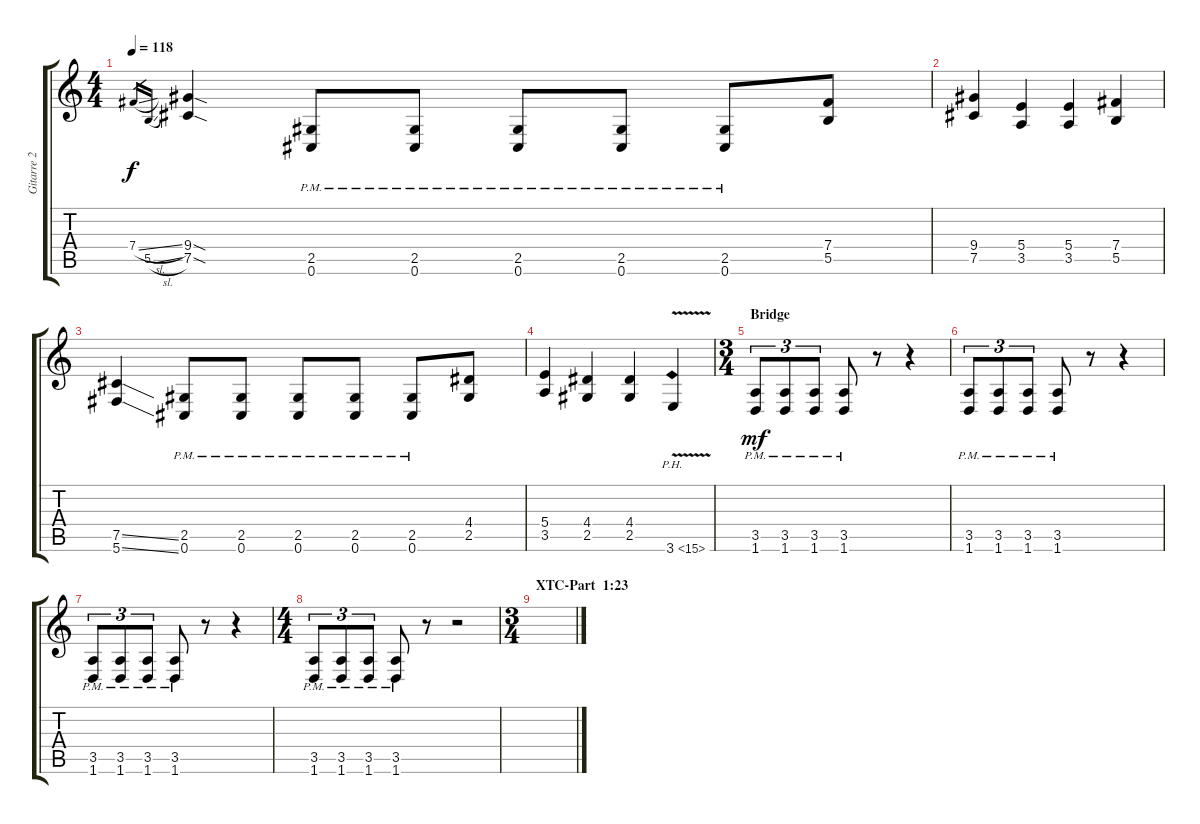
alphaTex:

\track ("Gitarre 2 (right)" "Gitarre 2 ") {instrument distortionguitar}
\staff {score tabs}
\tuning (Db4 Ab3 E3 B2 Gb2 Db2) {hide}
\ts (4 4)
\tempo 118
\clef g2
\ks c
7.4{sl}.16{gr dy f} 5.5{sl}.16{gr} (9.4{sod} 7.5{sod}).4 (2.5{pm} 0.6).8 (2.5{pm} 0.6).8 (2.5{pm} 0.6).8 (2.5{pm} 0.6).8 (2.5{pm} 0.6).8 (7.4 5.5).8 |
(9.4 7.5).4 (5.4 3.5).4 (5.4 3.5).4 (7.4 5.5).4 |
(7.5{ss} 5.6{ss}).4 (2.5{pm} 0.6).8 (2.5{pm} 0.6).8 (2.5{pm} 0.6).8 (2.5{pm} 0.6).8 (2.5{pm} 0.6).8 (4.4 2.5).8 |
(5.4 3.5).4 (4.4 2.5).4 (4.4 2.5).4 3.6{ph 12 v}.4 |
\ts (3 4)
\section ("" "Bridge")
(3.5{pm} 1.6{pm}).8{tu (3 2) dy mf} (3.5{pm} 1.6{pm}).8{tu (3 2)} (3.5{pm} 1.6{pm}).8{tu (3 2)} (3.5{pm} 1.6{pm}).8 r.8 r.4 |
(3.5{pm} 1.6{pm}).8{tu (3 2)} (3.5{pm} 1.6{pm}).8{tu (3 2)} (3.5{pm} 1.6{pm}).8{tu (3 2)} (3.5{pm} 1.6{pm}).8 r.8 r.4 |
(3.5{pm} 1.6{pm}).8{tu (3 2)} (3.5{pm} 1.6{pm}).8{tu (3 2)} (3.5{pm} 1.6{pm}).8{tu (3 2)} (3.5{pm} 1.6{pm}).8 r.8 r.4 |
\ts (4 4)
(3.5{pm} 1.6{pm}).8{tu (3 2)} (3.5{pm} 1.6{pm}).8{tu (3 2)} (3.5{pm} 1.6{pm}).8{tu (3 2)} (3.5{pm} 1.6{pm}).8 r.8 r.2 |
\ts (3 4)
\section ("" "XTC-Part  1:23")
